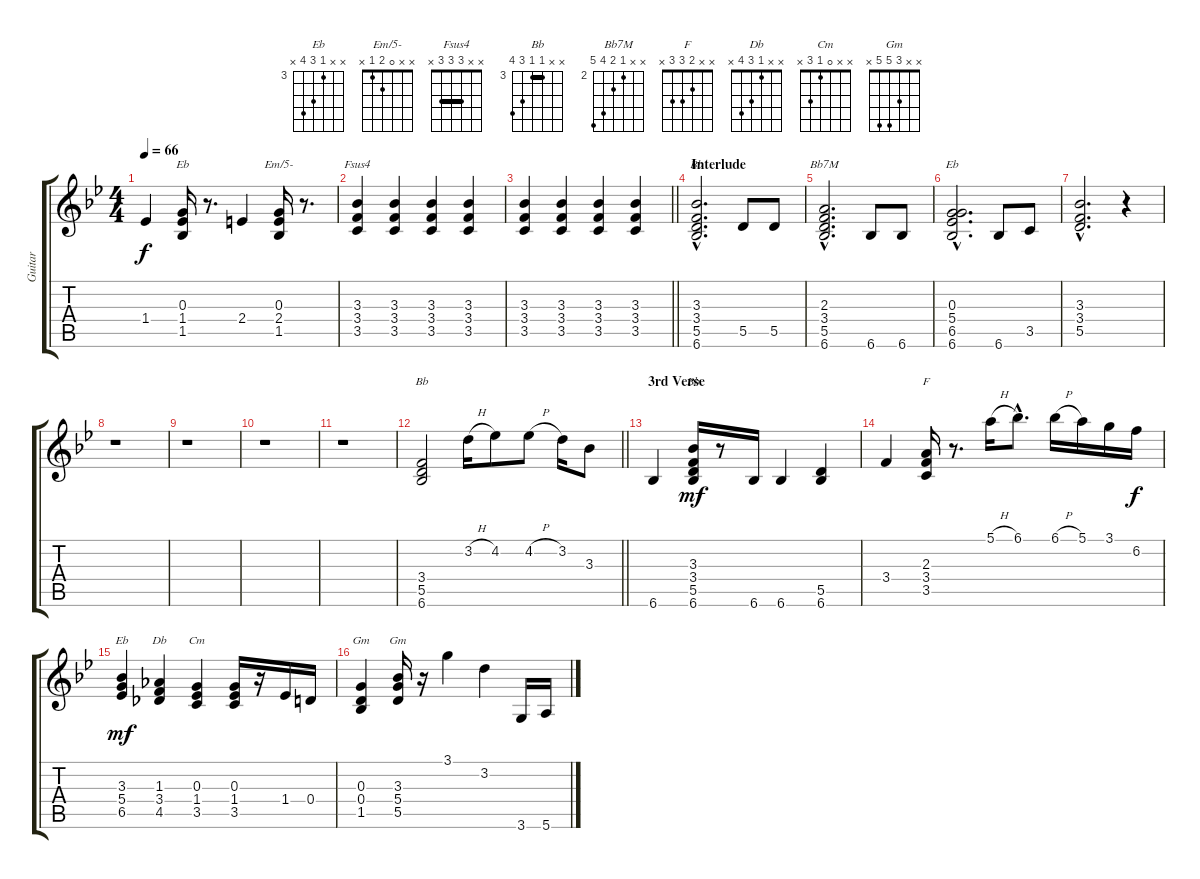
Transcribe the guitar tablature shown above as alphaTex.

\track ("Guitar" "Guitar") {instrument electricguitarclean}
\staff {score tabs}
\tuning (E4 B3 G3 D3 A2 E2) {hide}
\chord ("Eb" x x 0 1 1 x)
\chord ("Em/5-" x x 0 2 1 x)
\chord ("Fsus4" x x 3 3 3 x) {barre 3}
\chord ("Bb" x x 3 3 5 x) {barre 3}
\chord ("Bb7M" x x 2 3 5 6) {firstfret 2}
\chord ("Eb" x x 0 5 6 6) {firstfret 5}
\chord ("Bb" x x x 3 5 6) {firstfret 3}
\chord ("Bb" x x 3 3 5 6) {firstfret 3 barre 3}
\chord ("F" x x 2 3 3 x)
\chord ("Eb" x x 3 5 6 x) {firstfret 3}
\chord ("Db" x x 1 3 4 x)
\chord ("Cm" x x 0 1 3 x)
\chord ("Gm" x x 0 0 1 x)
\chord ("Gm" x x 3 5 5 x)
\ts (4 4)
\tempo 66
\clef g2
\ks bb
1.4.4{dy f} (0.3 1.4 1.5).16{ch "Eb"} r.8{d} 2.4.4 (0.3 2.4 1.5).16{ch "Em/5-"} r.8{d} |
(3.3 3.4 3.5).4{ch "Fsus4"} (3.3 3.4 3.5).4 (3.3 3.4 3.5).4 (3.3 3.4 3.5).4 |
\barLineRight lightlight
(3.3 3.4 3.5).4 (3.3 3.4 3.5).4 (3.3 3.4 3.5).4 (3.3 3.4 3.5).4 |
\section ("" "Interlude")
(3.3{hac} 3.4{hac} 5.5{hac} 6.6{hac}).2{d ch "Bb"} 5.5.8 5.5.8 |
(2.3{hac} 3.4{hac} 5.5{hac} 6.6{hac}).2{d ch "Bb7M"} 6.6.8 6.6.8 |
(0.3{hac} 5.4{hac} 6.5{hac} 6.6{hac}).2{d ch "Eb"} 6.6.8 3.5.8 |
(3.3{hac} 3.4{hac} 5.5{hac}).2{d} r.4 |
r.1 |
r.1 |
r.1 |
r.1 |
\barLineRight lightlight
(3.4 5.5 6.6).2{ch "Bb"} 3.2{h}.16 4.2.8 4.2{h}.8 3.2.16 3.3.8 |
\section ("" "3rd Verse")
6.6.4 (3.3 3.4 5.5 6.6).16{ch "Bb" dy mf} r.8 6.6.16 6.6.4 (5.5 6.6).4 |
3.4.4 (2.3 3.4 3.5).16{ch "F"} r.8{d} 5.1{h}.16 6.1{hac}.8{d} 6.1{h}.16 5.1.16 3.1.16 6.2.16{dy f} |
(3.3 5.4 6.5).4{ch "Eb" dy mf} (1.3 3.4 4.5).4{ch "Db"} (0.3 1.4 3.5).4{ch "Cm"} (0.3 1.4 3.5).16 r.16 1.4.16 0.4.16 |
(0.3 0.4 1.5).4{ch "Gm"} (3.3 5.4 5.5).16{ch "Gm"} r.16 3.1.4 3.2.4 3.6.16 5.6.16
